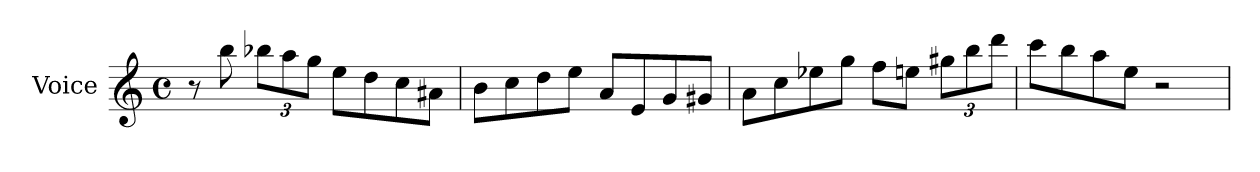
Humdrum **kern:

**kern
*part1
*staff1
*I"Voice
*I'Voice
*clefG2
*M4/4
*met(c)
=1
8r
8bb\
12bb-X\L
12aa\
12gg\J
8ee\L
8dd\
8cc\
8a#X\J
=2
8b\L
8cc\
8dd\
8ee\J
8a/L
8e/
8g/
8g#X/J
=3
8a\L
8cc\
8ee-X\
8gg\J
8ff\L
8een\J
12gg#X\L
12bb\
12ddd\J
=4
8ccc\L
8bb\
8aa\
8ee\J
2rcc
=
*-
